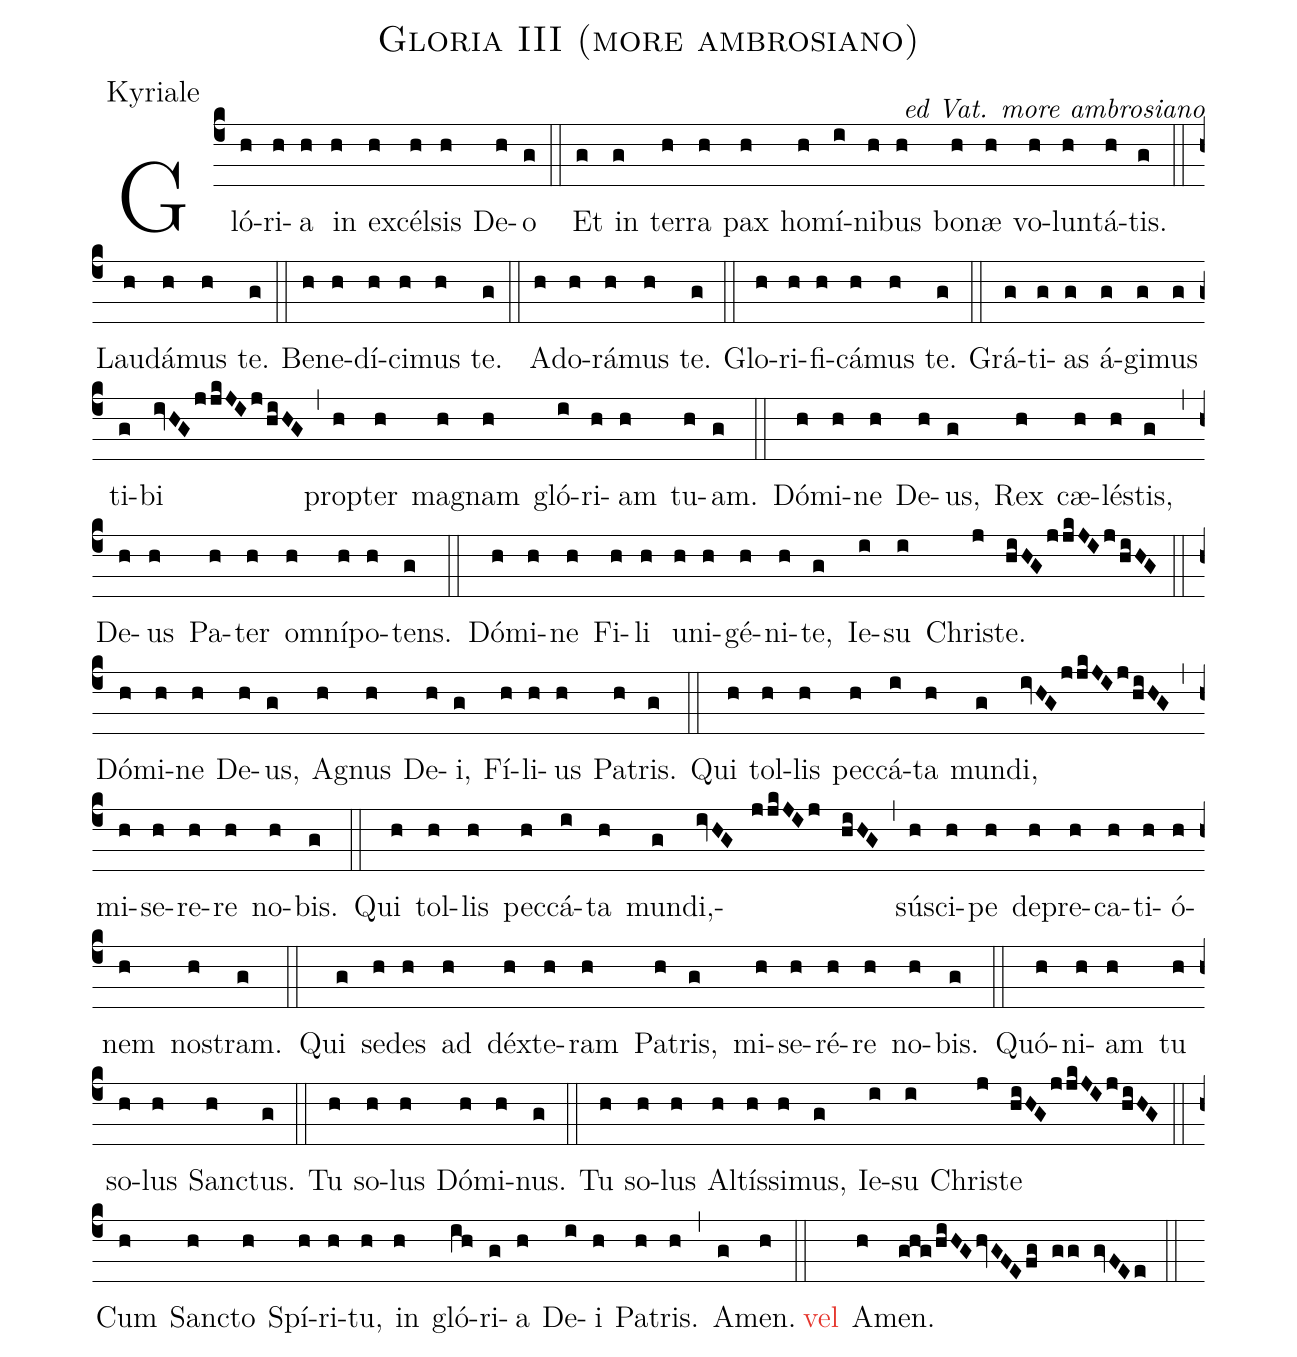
name:Gloria III (more ambrosiano);
office-part:Kyriale;
commentary:ed Vat. more ambrosiano;
%%
(c4) Gló(h)ri(h)a(h) in(h) ex(h)cél(h)sis(h) De(h)o(g) (::) Et(g) in(g) ter(h)ra(h) pax(h) ho(h)mí(i)ni(h)bus(h) bo(h)næ(h) vo(h)lun(h)tá(h)tis.(g) (::) Lau(h)dá(h)mus(h) te.(g) (::) Be(h)ne(h)dí(h)ci(h)mus(h) te.(g) (::) A(h)do(h)rá(h)mus(h) te.(g) (::) Glo(h)ri(h)fi(h)cá(h)mus(h) te.(g) (::) Grá(g)ti(g)as(g) á(g)gi(g)mus(g) ti(g)bi(ivHG/jjkJIj/hiHG) (,) prop(h)ter(h) mag(h)nam(h) gló(i)ri(h)am(h) tu(h)am.(g) (::) Dó(h)mi(h)ne(h) De(h)us,(g) Rex(h) cæ(h)lés(h)tis,(g) (,) De(h)us(h) Pa(h)ter(h) om(h)ní(h)po(h)tens.(g)(::) Dó(h)mi(h)ne(h) Fi(h)li(h) u(h)ni(h)gé(h)ni(h)te,(g) Ie(i)su(i) Chris(j)te.(hiHG/jjkJIj/hiHG) (::) Dó(h)mi(h)ne(h) De(h)us,(g) Ag(h)nus(h) De(h)i,(g) Fí(h)li(h)us(h) Pa(h)tris.(g) (::) Qui(h) tol(h)lis(h) pec(h)cá(i)ta(h) mun(g)di,(ivHG/jjkJIj/hiHG) (,) mi(h)se(h)re(h)re(h) no(h)bis.(g) (::) Qui(h) tol(h)lis(h) pec(h)cá(i)ta(h) mun(g)di,(ivHG)(jjkJIj)(hiHG) (,) sús(h)ci(h)pe(h) de(h)pre(h)ca(h)ti(h)ó(h)nem(h) nos(h)tram.(g) (::) Qui(g) se(h)des(h) ad(h) déx(h)te(h)ram(h) Pa(h)tris,(g) mi(h)se(h)ré(h)re(h) no(h)bis.(g) (::) Quó(h)ni(h)am(h) tu(h) so(h)lus(h) Sanc(h)tus.(g) (::) Tu(h) so(h)lus(h) Dó(h)mi(h)nus.(g) (::) Tu(h) so(h)lus(h) Al(h)tís(h)si(h)mus,(g) Ie(i)su(i) Chris(j)te(hiHG/jjkJIj/hiHG) (::) Cum(h) Sanc(h)to(h) Spí(h)ri(h)tu,(h) in(h) gló(ih)ri(g)a(h) De(i)i(h) Pa(h)tris.(h) (,) A(g)men.(h) (::) <c>vel</c>() A(h)men.(ghg/hiHG/hvGFE/fg gg gvFEe) (::)
